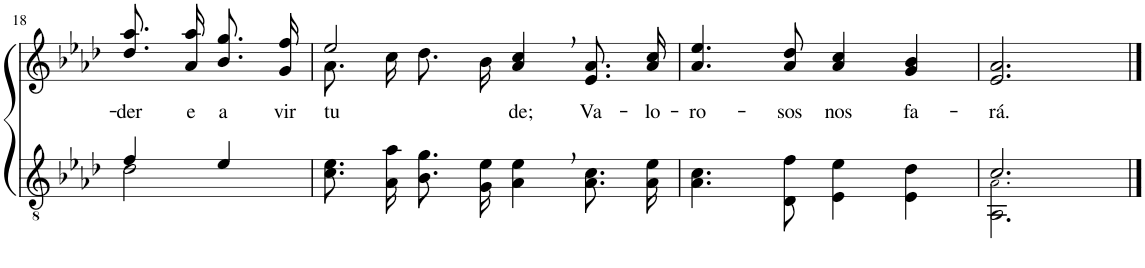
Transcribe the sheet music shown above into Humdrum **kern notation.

**kern	**kern	**text
*part2	*part1	*part1
*staff2	*staff1	*staff1
*I"Parte III e IV	*I"Parte I e II	*
!!LO:PB:g=z
*clefGv2	*clefG2	*
*Trd3c5	*Trd3c5	*
*k[b-e-a-d-]	*k[b-e-a-d-]	*
*M4/4	*M4/4	*
=18	=18	=18
*^	*	*
!	!	!	!LO:LY:b
4f/	2d-\	8.dd-\ 8.aa-\L	der
!	!	!	!LO:LY:b
.	.	16a-\ 16aa-\Jk	e
!	!	!	!LO:LY:b
4e-/	.	8.b-\ 8.gg\L	a
!	!	!	!LO:LY:b
.	.	16g\ 16ff\Jk	vir-
*v	*v	*	*
=19	=19	=19
*	*^	*
!	!	!	!LO:LY:b
8.c\ 8.e-\L	2ee-/	8.a-\L	-tu-
16A-\ 16a-\Jk	.	16cc\Jk	.
8.B-\ 8.g\L	.	8.dd-\L	.
16G\ 16e-\Jk	.	16b-\Jk	.
!	!	!	!LO:LY:b
4A-\, 4e-\,	4a-/, 4cc/,	2ryy	-de;
!	!	!	!LO:LY:b
8.A-\ 8.c\L	8.e-/ 8.a-/L	.	Va-
!	!	!	!LO:LY:b
16A-\ 16e-\Jk	16a-/ 16cc/Jk	.	-lo-
*	*v	*v	*
=20	=20	=20
!	!	!LO:LY:b
4.A-\ 4.c\	4.a-/ 4.ee-/	-ro-
!	!	!LO:LY:b
8D-\ 8f\	8a-/ 8dd-/	-sos
!	!	!LO:LY:b
4E-\ 4e-\	4a-/ 4cc/	nos
!	!	!LO:LY:b
4E-\ 4d-\	4g/ 4b-/	fa-
=21	=21	=21
*^	*	*
!	!	!	!LO:LY:b
2.c/	2.AA-\ 2.A-!\	2.e-/ 2.a-/	-rá.
*v	*v	*	*
==	==	==
*-	*-	*-
